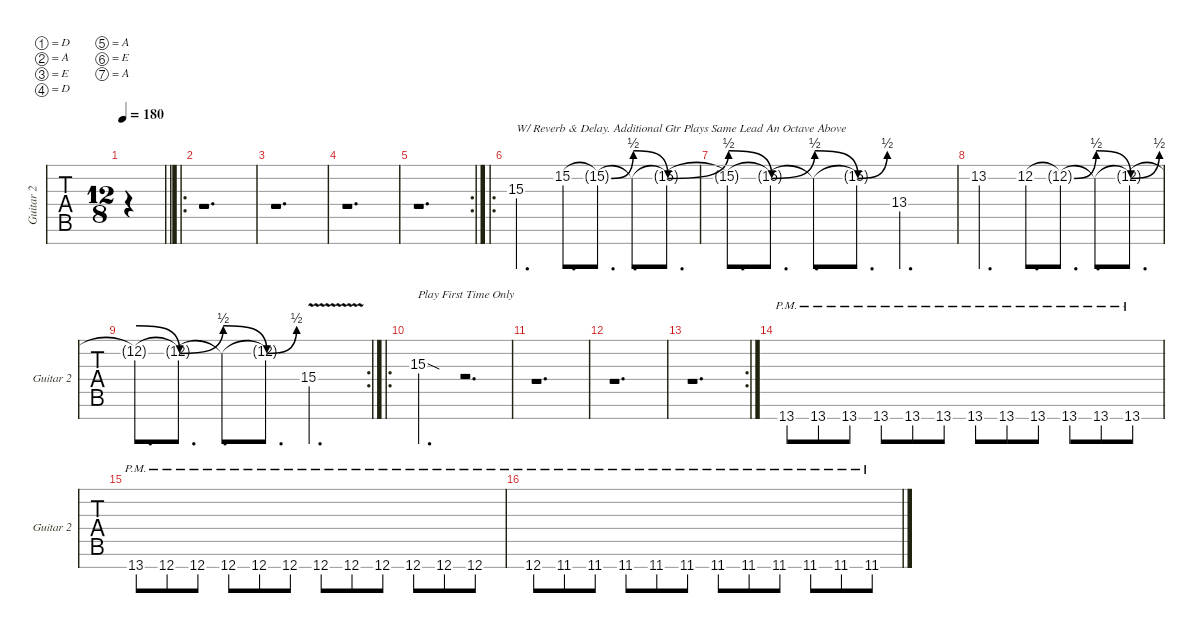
\hideDynamics
\bracketExtendMode nobrackets
\singleTrackTrackNamePolicy allsystems
\multiTrackTrackNamePolicy allsystems
\firstSystemTrackNameMode fullname
\otherSystemsTrackNameMode fullname
\otherSystemsTrackNameOrientation horizontal
\track ("Guitar 2" "Guitar 2") {instrument distortionguitar}
\staff {tabs}
\tuning (D4 A3 E3 D3 A2 E2 A1)
\ts (12 8)
\ac
\tempo 180
\clef g2
\barLineRight lightlight
\ks c
|
\ro
r.1{d} |
r.1{d} |
r.1{d} |
\rc 2
r.1{d} |
\ro
15.3.2{d txt "W/ Reverb & Delay. Additional Gtr Plays Same Lead An Octave Above"} 15.2.8{d} 15.2{be (bend 0 0 15.6 2) t}.8{d} 15.2{be (release 0 2 15 0) t}.8{d} 15.2{be (bend 0 0 15.6 2) t}.8{d} |
15.2{be (release 0 2 15 0) t}.8{d} 15.2{be (bend 0 0 15.6 2) t}.8{d} 15.2{be (release 0 2 15 0) t}.8{d} 15.2{be (bend 0 0 15.6 2) t}.8{d} 13.4.2{d} |
13.2.2{d} 12.2.8{d} 12.2{be (bend 0 0 15.6 2) t}.8{d} 12.2{be (release 0 2 15 0) t}.8{d} 12.2{be (bend 0 0 15.6 2) t}.8{d} |
\rc 2
12.2{be (release 0 2 15 0) t}.8{d} 12.2{be (bend 0 0 15.6 2) t}.8{d} 12.2{be (release 0 2 15 0) t}.8{d} 12.2{be (bend 0 0 15.6 2) t}.8{d} 15.4{v}.2{d} |
\ro
15.3{sod}.2{d txt "Play First Time Only"} r.2{d} |
r.1{d} |
r.1{d} |
\rc 2
r.1{d} |
13.7{pm}.8 13.7{pm}.8 13.7{pm}.8 13.7{pm}.8 13.7{pm}.8 13.7{pm}.8 13.7{pm}.8 13.7{pm}.8 13.7{pm}.8 13.7{pm}.8 13.7{pm}.8 13.7{pm}.8 |
13.7{pm}.8 12.7{pm}.8 12.7{pm}.8 12.7{pm}.8 12.7{pm}.8 12.7{pm}.8 12.7{pm}.8 12.7{pm}.8 12.7{pm}.8 12.7{pm}.8 12.7{pm}.8 12.7{pm}.8 |
12.7{pm}.8 11.7{pm}.8 11.7{pm}.8 11.7{pm}.8 11.7{pm}.8 11.7{pm}.8 11.7{pm}.8 11.7{pm}.8 11.7{pm}.8 11.7{pm}.8 11.7{pm}.8 11.7{pm}.8
